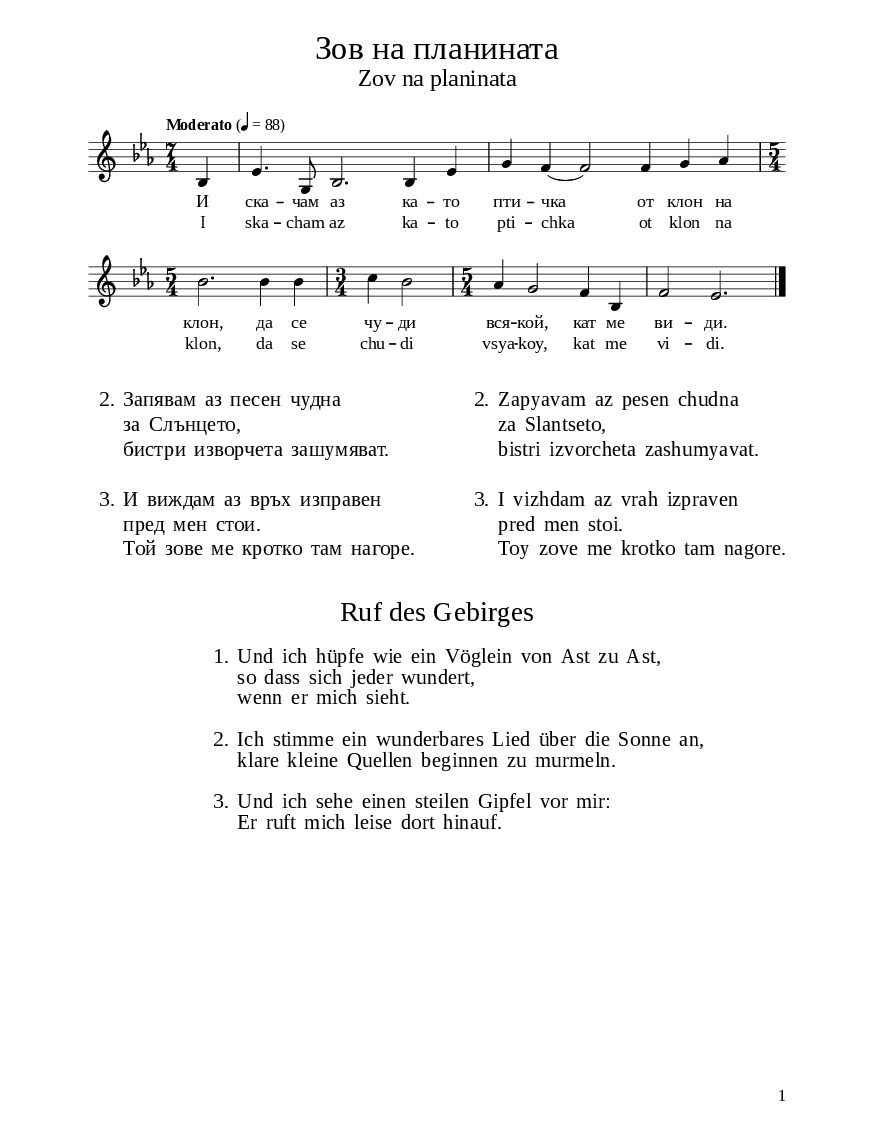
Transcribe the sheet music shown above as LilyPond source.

\version "2.24.0"

% include paper part and global functions
\include "include/globals.ily"

\bookpart {
  \label #'ref112_2
  \tocItem \markup "Зов на планината – Zov na planinata"
  \include "include/bookpart-paper.ily"
  \score {
    \include "include/score-layout.ily"


    \new Voice \relative c' {

      \clef treble
      \key es \major
      \time 7/4
      \tempoFunc "Moderato" 4 "88"
      \autoBeamOff
      \partial 4
      bes4 | % 1
      es4.  g,8  bes2.  bes4  es4 | % 2
      g4  f4 ~  f2  f4  g4
      as4 \break | % 3
      \time 5/4  | % 3
      bes2.  bes4  bes4 | % 4
      \time 3/4  | % 4
      c4  bes2 | % 5
      \time 5/4  | % 5
      as4  g2  f4  bes,4 | % 6
      f'2  es2. \bar "|."
    }

    \addlyrics {
      И ска -- чам аз ка -- то пти -- чка от клон на клон, да се чу -- ди вся -- кой, кат ме ви -- ди.
    }
    \addlyrics { I ska -- cham az ka -- to pti -- chka ot klon na klon, da se chu -- di vsya -- koy, kat me vi -- di.
    }

    \header {
      title = \titleFunc "Зов на планината" "Zov na planinata"
    }

    \midi{}

  } % score
   %\markup \dc-two "D.C.""con repitione"

  \markup \fontsize #bgCoupletFontSize {
    \hspace #1
    \override #`(baseline-skip . ,bgCoupletBaselineSkip)
    \column {
      \line {  2. Запявам аз  песен чудна}
      \line {   "   "  за Слънцето,}
      \line {   "   "  бистри изворчета зашумяват.}
      \line {   "   " }
      \line {3. И виждам аз връх изправен}
      \line {   "   " пред мен стои.}
      \line {   "   " Той зове ме кротко там нагоре.}
    }

    \hspace #5
    \override #`(baseline-skip . ,bgCoupletBaselineSkip)
    \column {
      \line {  2. Zapyavam az  pesen chudna}
      \line {   "   "  za Slantseto,}
      \line {   "   "  bistri izvorcheta zashumyavat.}
      \line {   "   " }
      \line {3. I vizhdam az vrah izpraven}
      \line {   "   " pred men stoi.}
      \line {   "   " Toy zove me krotko tam nagore.}
    } %column
  } % markup

 
  

  % include foreign translation(s) of the song

  \markup \empty-two
  \version "2.24.1"

\markup \fill-line { \fontsize #deTitleFontSize "Ruf des Gebirges" }
\markup \null
\markup \null
\markup \fontsize #deCoupletFontSize {
  \hspace #12
  \override #`(baseline-skip . ,deCoupletBaselineSkip)

  \column {
    \line { 1. Und ich hüpfe wie ein Vöglein von Ast zu Ast, }

  \line {   "   "  so dass sich jeder wundert, }

   \line {   "   "  wenn er mich sieht.}
     \line { " "}

    \line { 2.  Ich stimme ein wunderbares Lied über die Sonne an,}

     \line {   "   "  klare kleine Quellen beginnen zu murmeln.}
    \line { " "}

    \line { 3. Und ich sehe einen steilen Gipfel vor mir:}

   \line {   "   "  Er ruft mich leise dort hinauf. }


  }


}


} % bookpart
